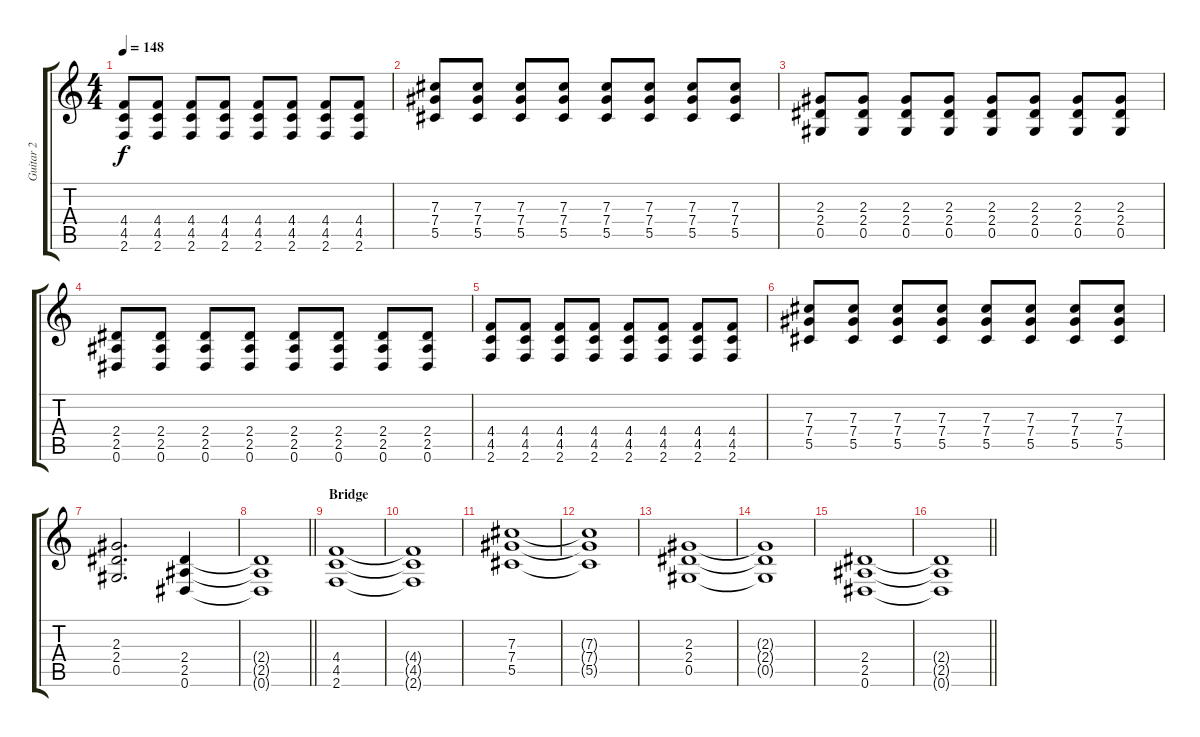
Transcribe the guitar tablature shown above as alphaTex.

\track ("Guitar 2" "Guitar 2") {instrument distortionguitar}
\staff {score tabs}
\tuning (Eb4 Bb3 Gb3 Db3 Ab2 Eb2) {hide}
\ts (4 4)
\tempo 148
\clef g2
\ks c
(4.4 4.5 2.6).8{dy f} (4.4 4.5 2.6).8 (4.4 4.5 2.6).8 (4.4 4.5 2.6).8 (4.4 4.5 2.6).8 (4.4 4.5 2.6).8 (4.4 4.5 2.6).8 (4.4 4.5 2.6).8 |
(7.3 7.4 5.5).8 (7.3 7.4 5.5).8 (7.3 7.4 5.5).8 (7.3 7.4 5.5).8 (7.3 7.4 5.5).8 (7.3 7.4 5.5).8 (7.3 7.4 5.5).8 (7.3 7.4 5.5).8 |
(2.3 2.4 0.5).8 (2.3 2.4 0.5).8 (2.3 2.4 0.5).8 (2.3 2.4 0.5).8 (2.3 2.4 0.5).8 (2.3 2.4 0.5).8 (2.3 2.4 0.5).8 (2.3 2.4 0.5).8 |
(2.4 2.5 0.6).8 (2.4 2.5 0.6).8 (2.4 2.5 0.6).8 (2.4 2.5 0.6).8 (2.4 2.5 0.6).8 (2.4 2.5 0.6).8 (2.4 2.5 0.6).8 (2.4 2.5 0.6).8 |
(4.4 4.5 2.6).8 (4.4 4.5 2.6).8 (4.4 4.5 2.6).8 (4.4 4.5 2.6).8 (4.4 4.5 2.6).8 (4.4 4.5 2.6).8 (4.4 4.5 2.6).8 (4.4 4.5 2.6).8 |
(7.3 7.4 5.5).8 (7.3 7.4 5.5).8 (7.3 7.4 5.5).8 (7.3 7.4 5.5).8 (7.3 7.4 5.5).8 (7.3 7.4 5.5).8 (7.3 7.4 5.5).8 (7.3 7.4 5.5).8 |
(2.3 2.4 0.5).2{d} (2.4 2.5 0.6).4 |
\barLineRight lightlight
(2.4{t} 2.5{t} 0.6{t}).1 |
\section ("" "Bridge")
(4.4 4.5 2.6).1 |
(4.4{t} 4.5{t} 2.6{t}).1 |
(7.3 7.4 5.5).1 |
(7.3{t} 7.4{t} 5.5{t}).1 |
(2.3 2.4 0.5).1 |
(2.3{t} 2.4{t} 0.5{t}).1 |
(2.4 2.5 0.6).1 |
\barLineRight lightlight
(2.4{t} 2.5{t} 0.6{t}).1
